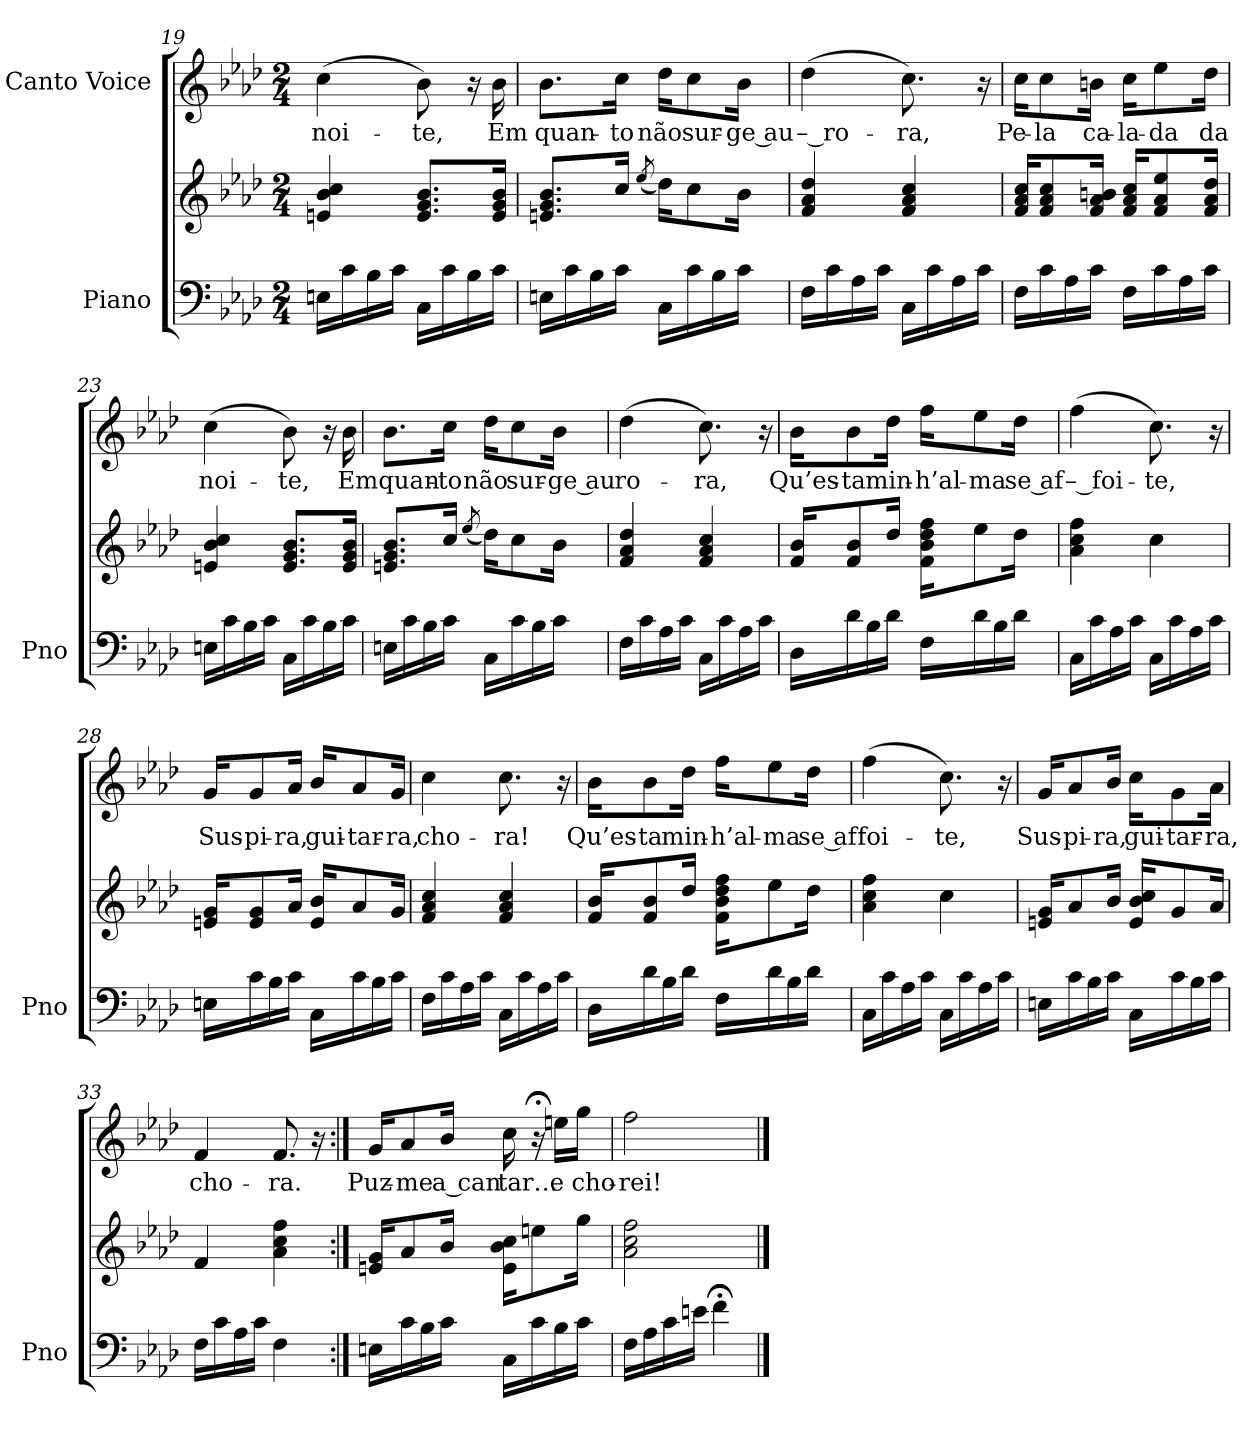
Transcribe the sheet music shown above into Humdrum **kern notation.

**kern	**kern	**kern	**text
*part2	*part2	*part1	*part1
*staff3	*staff2	*staff1	*staff1
*I"Piano	*	*I"Canto Voice	*
*I'Pno	*	*	*
*clefF4	*clefG2	*clefG2	*
*k[b-e-a-d-]	*k[b-e-a-d-]	*k[b-e-a-d-]	*
*M2/4	*M2/4	*M2/4	*
=19	=19	=19	=19
!	!	!	!LO:LY:b
16En\LL	4en/ 4b-/ 4cc/	(4cc\	noi-
16c\	.	.	.
16B-\	.	.	.
16c\JJ	.	.	.
!	!	!	!LO:LY:b
16C\LL	8.e/ 8.g/ 8.b-/L	8b-\)	-te,
16c\	.	.	.
16B-\	.	16r	.
!	!	!	!LO:LY:b
16c\JJ	16e/ 16g/ 16b-/Jk	16b-\	Em
=20	=20	=20	=20
!	!	!	!LO:LY:b
16En\LL	8.en/ 8.g/ 8.b-/L	8.b-\L	quan-
16c\	.	.	.
16B-\	.	.	.
!	!	!	!LO:LY:b
16c\JJ	16cc/Jk	16cc\Jk	-to
.	(8qee-/	.	.
!	!	!	!LO:LY:b
16C\LL	16dd-\KL)	16dd-\KL	não
!	!	!	!LO:LY:b
16c\	8cc\	8cc\	sur-
16B-\	.	.	.
!	!	!	!LO:LY:b
16c\JJ	16b-\Jk	16b-\Jk	ge au
!!LO:PB:g=z
=21	=21	=21	=21
!	!	!	!LO:LY:b
16F\LL	4f/ 4a-/ 4dd-/	(4dd-\	-– ro-
16c\	.	.	.
16A-\	.	.	.
16c\JJ	.	.	.
!	!	!	!LO:LY:b
16C\LL	4f/ 4a-/ 4cc/	8.cc\)	-ra,
16c\	.	.	.
16A-\	.	.	.
16c\JJ	.	16r	.
=22	=22	=22	=22
!	!	!	!LO:LY:b
16F\LL	16f/ 16a-/ 16cc/KL	16cc\KL	Pe-
!	!	!	!LO:LY:b
16c\	8f/ 8a-/ 8cc/	8cc\	-la
16A-\	.	.	.
!	!	!	!LO:LY:b
16c\JJ	16f/ 16a-/ 16bn/Jk	16bn\Jk	ca-
!	!	!	!LO:LY:b
16F\LL	16f/ 16a-/ 16cc/KL	16cc\KL	-la-
!	!	!	!LO:LY:b
16c\	8f/ 8a-/ 8ee-/	8ee-\	-da
16A-\	.	.	.
!	!	!	!LO:LY:b
16c\JJ	16f/ 16a-/ 16dd-/Jk	16dd-\Jk	da
=23	=23	=23	=23
!	!	!	!LO:LY:b
16En\LL	4en/ 4b-/ 4cc/	(4cc\	noi-
16c\	.	.	.
16B-\	.	.	.
16c\JJ	.	.	.
!	!	!	!LO:LY:b
16C\LL	8.e/ 8.g/ 8.b-/L	8b-\)	-te,
16c\	.	.	.
16B-\	.	16r	.
!	!	!	!LO:LY:b
16c\JJ	16e/ 16g/ 16b-/Jk	16b-\	Em
!!LO:PB:g=z
=24	=24	=24	=24
!	!	!	!LO:LY:b
16En\LL	8.en/ 8.g/ 8.b-/L	8.b-\L	quan-
16c\	.	.	.
16B-\	.	.	.
!	!	!	!LO:LY:b
16c\JJ	16cc/Jk	16cc\Jk	-to
.	(8qee-/	.	.
!	!	!	!LO:LY:b
16C\LL	16dd-\KL)	16dd-\KL	não
!	!	!	!LO:LY:b
16c\	8cc\	8cc\	sur-
16B-\	.	.	.
!	!	!	!LO:LY:b
16c\JJ	16b-\Jk	16b-\Jk	ge au
=25	=25	=25	=25
!	!	!	!LO:LY:b
16F\LL	4f/ 4a-/ 4dd-/	(4dd-\	-ro-
16c\	.	.	.
16A-\	.	.	.
16c\JJ	.	.	.
!	!	!	!LO:LY:b
16C\LL	4f/ 4a-/ 4cc/	8.cc\)	-ra,
16c\	.	.	.
16A-\	.	.	.
16c\JJ	.	16r	.
=26	=26	=26	=26
!	!	!	!LO:LY:b
16D-\LL	16f/ 16b-/KL	16b-\KL	Qu’es-
!	!	!	!LO:LY:b
16d-\	8f/ 8b-/	8b-\	-ta
16B-\	.	.	.
!	!	!	!LO:LY:b
16d-\JJ	16dd-/Jk	16dd-\Jk	min-
!	!	!	!LO:LY:b
16F\LL	16f\ 16b-\ 16dd-\ 16ff\KL	16ff\KL	-h’al-
!	!	!	!LO:LY:b
16d-\	8ee-\	8ee-\	-ma
16B-\	.	.	.
!	!	!	!LO:LY:b
16d-\JJ	16dd-\Jk	16dd-\Jk	se af
!!LO:LB:g=z
=27	=27	=27	=27
!	!	!	!LO:LY:b
16C\LL	4a-\ 4cc\ 4ff\	(4ff\	-– foi-
16c\	.	.	.
16A-\	.	.	.
16c\JJ	.	.	.
!	!	!	!LO:LY:b
16C\LL	4cc\	8.cc\)	-te,
16c\	.	.	.
16A-\	.	.	.
16c\JJ	.	16r	.
=28	=28	=28	=28
!	!	!	!LO:LY:b
16En\LL	16en/ 16g/KL	16g/KL	Sus-
!	!	!	!LO:LY:b
16c\	8e/ 8g/	8g/	-pi-
16B-\	.	.	.
!	!	!	!LO:LY:b
16c\JJ	16a-/Jk	16a-/Jk	-ra,
!	!	!	!LO:LY:b
16C\LL	16e/ 16b-/KL	16b-/KL	gui-
!	!	!	!LO:LY:b
16c\	8a-/	8a-/	-tar-
16B-\	.	.	.
!	!	!	!LO:LY:b
16c\JJ	16g/Jk	16g/Jk	-ra,
=29	=29	=29	=29
!	!	!	!LO:LY:b
16F\LL	4f/ 4a-/ 4cc/	4cc\	cho-
16c\	.	.	.
16A-\	.	.	.
16c\JJ	.	.	.
!	!	!	!LO:LY:b
16C\LL	4f/ 4a-/ 4cc/	8.cc\	-ra!
16c\	.	.	.
16A-\	.	.	.
16c\JJ	.	16r	.
!!LO:LB:g=z
=30	=30	=30	=30
!	!	!	!LO:LY:b
16D-\LL	16f/ 16b-/KL	16b-\KL	Qu’es-
!	!	!	!LO:LY:b
16d-\	8f/ 8b-/	8b-\	-ta
16B-\	.	.	.
!	!	!	!LO:LY:b
16d-\JJ	16dd-/Jk	16dd-\Jk	min-
!	!	!	!LO:LY:b
16F\LL	16f\ 16b-\ 16dd-\ 16ff\KL	16ff\KL	-h’al-
!	!	!	!LO:LY:b
16d-\	8ee-\	8ee-\	-ma
16B-\	.	.	.
!	!	!	!LO:LY:b
16d-\JJ	16dd-\Jk	16dd-\Jk	se af
=31	=31	=31	=31
!	!	!	!LO:LY:b
16C\LL	4a-\ 4cc\ 4ff\	(4ff\	-foi-
16c\	.	.	.
16A-\	.	.	.
16c\JJ	.	.	.
!	!	!	!LO:LY:b
16C\LL	4cc\	8.cc\)	-te,
16c\	.	.	.
16A-\	.	.	.
16c\JJ	.	16r	.
=32	=32	=32	=32
!	!	!	!LO:LY:b
16En\LL	16en/ 16g/KL	16g/KL	Sus-
!	!	!	!LO:LY:b
16c\	8a-/	8a-/	-pi-
16B-\	.	.	.
!	!	!	!LO:LY:b
16c\JJ	16b-/Jk	16b-/Jk	-ra,
!	!	!	!LO:LY:b
16C\LL	16e/ 16b-/ 16cc/KL	16cc\KL	gui-
!	!	!	!LO:LY:b
16c\	8g/	8g\	-tar-
16B-\	.	.	.
!	!	!	!LO:LY:b
16c\JJ	16a-/Jk	16a-\Jk	-ra,
!!LO:LB:g=z
=33	=33	=33	=33
!	!	!	!LO:LY:b
16F\LL	4f/	4f/	cho-
16c\	.	.	.
16A-\	.	.	.
16c\JJ	.	.	.
!	!	!	!LO:LY:b
4F\	4a-\ 4cc\ 4ff\	8.f/	-ra.
.	.	16r	.
=34:|!	=34:|!	=34:|!	=34:|!
!	!	!	!LO:LY:b
16En\LL	16en/ 16g/KL	16g/KL	Puz-
!	!	!	!LO:LY:b
16c\	8a-/	8a-/	-me
16B-\	.	.	.
!	!	!	!LO:LY:b
16c\JJ	16b-/Jk	16b-/Jk	a can
!	!	!	!LO:LY:b
16C\LL	16e\ 16b-\ 16cc\KL	16cc\	-tar…
16c\	8een\	16r;<	.
!	!	!	!LO:LY:b
16B-\	.	16een\LL	e
!	!	!	!LO:LY:b
16c\JJ	16gg\Jk	16gg\JJ	cho-
=35	=35	=35	=35
!	!	!	!LO:LY:b
*	*	*^	*
16F\LL	2a-\ 2cc\ 2ff\	2ff\	4ryy	-rei!
16A-\	.	.	.	.
16c\	.	.	.	.
16en\JJ	.	.	.	.
4f;<\	.	.	4ryy	.
*	*	*v	*v	*
==	==	==	==
*-	*-	*-	*-
